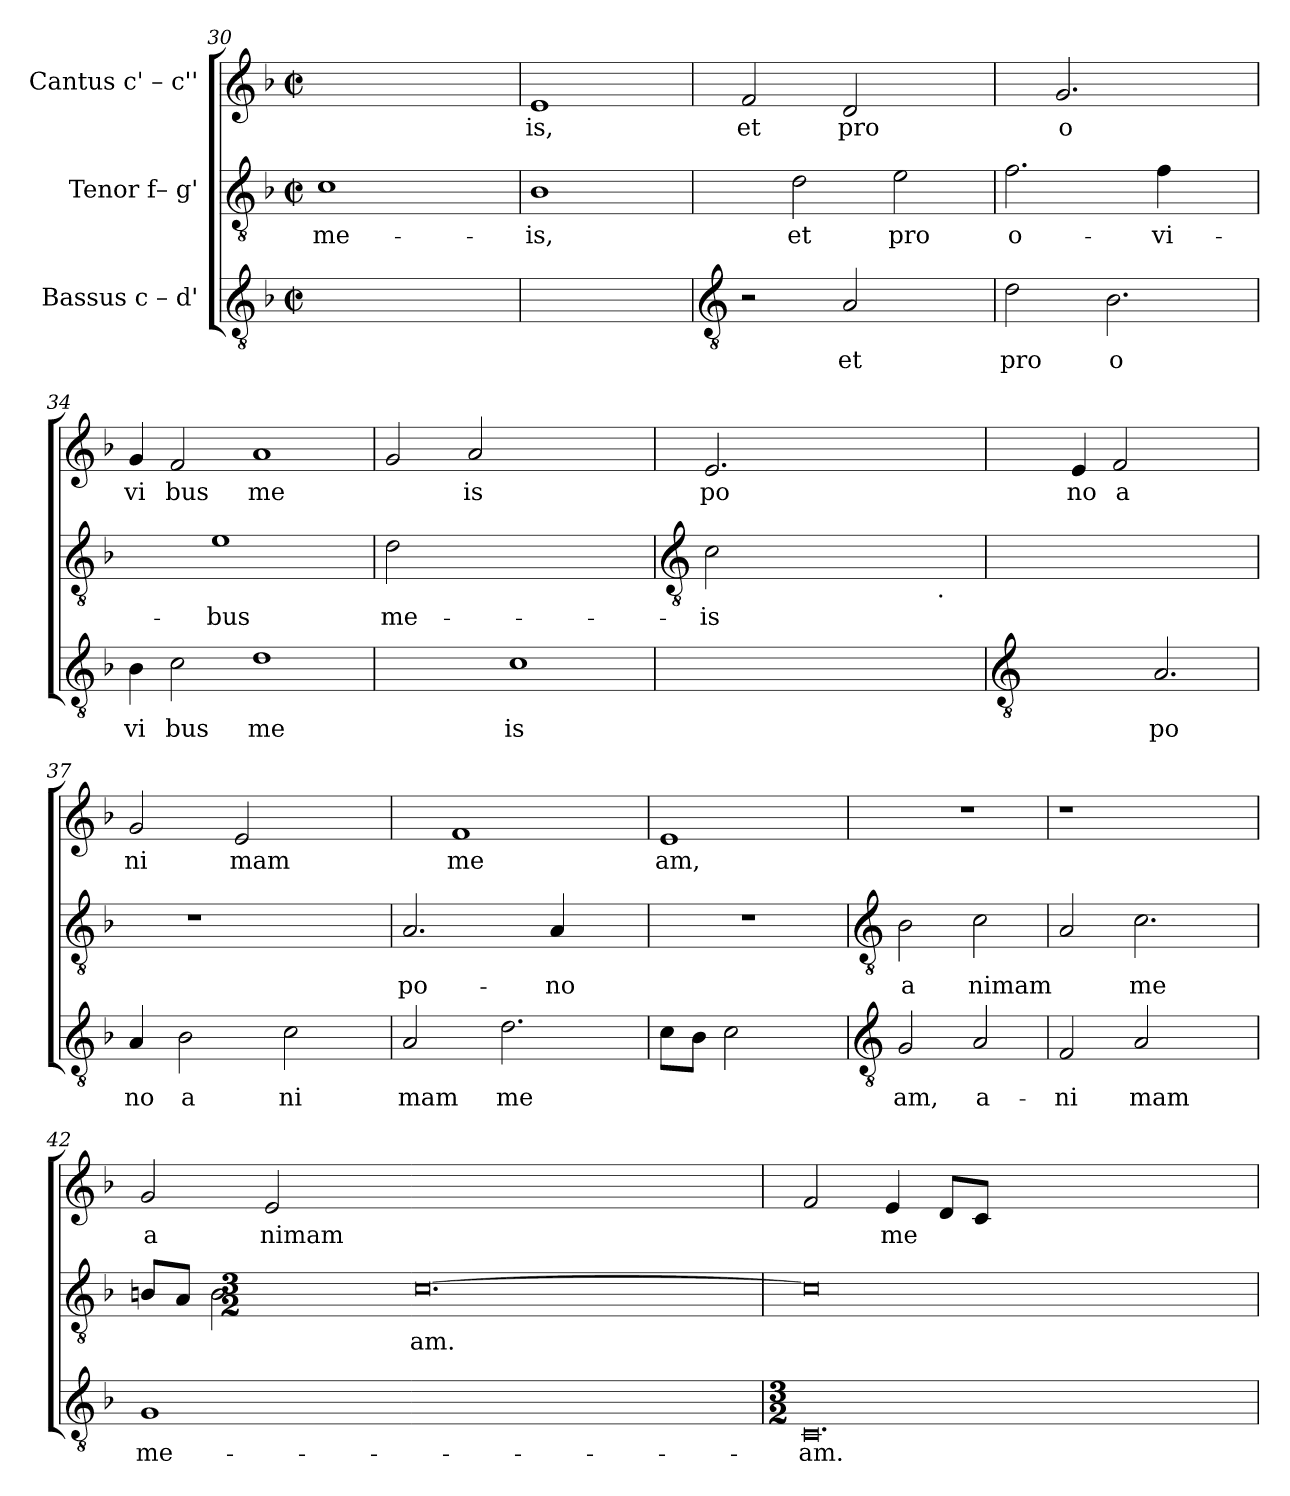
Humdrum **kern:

**kern	**text	**kern	**text	**kern	**text
*part3	*part3	*part2	*part2	*part1	*part1
*staff3	*staff3	*staff2	*staff2	*staff1	*staff1
*I"Bassus  c – d'	*	*I"Tenor  f– g'	*	*I"Cantus  c' – c''	*
!!LO:LB:g=z
*clefGv2	*	*clefGv2	*	*clefG2	*
*k[b-]	*	*k[b-]	*	*k[b-]	*
*F:	*	*F:	*	*F:	*
*M2/2	*	*M2/2	*	*M2/2	*
*met(c|)	*	*met(c|)	*	*met(c|)	*
=30A	=30A	=30A	=30A	=30A	=30A
!	!	!	!LO:LY:b	!	!
4ryy	.	1c	me-	4ryy	.
4ryy	.	.	.	2.ryy	.
4ryy	.	.	.	.	.
4ryy	.	.	.	.	.
!!LO:LB:g=z
=31	=31	=31	=31	=31	=31
!	!	!	!LO:LY:b	!	!LO:LY:b
64ryy	.	1B-	-is,	1e	-is,
2ryy	.	.	.	.	.
64%31ryy	.	.	.	.	.
!!LO:LB:g=z
=32	=32	=32	=32	=32	=32
*clefGv2	*	*	*	*	*
!	!	!	!	!	!LO:LY:b
2r	.	4ryy	.	2f/	et
!	!	!	!LO:LY:b	!	!
.	.	2d\	et	.	.
!	!LO:LY:b	!	!	!	!LO:LY:b
2A/	et	.	.	2d/	pro
!	!	!	!LO:LY:b	!	!
.	.	2e\	pro	.	.
4ryy	.	.	.	4ryy	.
=33	=33	=33	=33	=33	=33
!	!LO:LY:b	!	!LO:LY:b	!	!
2d\	pro	2.f\	o-	4ryy	.
!	!	!	!	!	!LO:LY:b
.	.	.	.	2.g/	o
!	!LO:LY:b	!	!	!	!
2.B-\	o	.	.	.	.
!	!	!	!LO:LY:b	!	!
.	.	4f\	-vi-	.	.
.	.	4ryy	.	4ryy	.
=34	=34	=34	=34	=34	=34
!	!LO:LY:b	!	!	!	!LO:LY:b
4B-\	vi	4ryy	.	4g/	vi
!	!LO:LY:b	!	!	!	!LO:LY:b
2c\	bus	4ryy	.	2f/	bus
!	!	!	!LO:LY:b	!	!
.	.	1e	-bus	.	.
!	!LO:LY:b	!	!	!	!LO:LY:b
1d	me	.	.	1a	me
.	.	4ryy	.	.	.
=35	=35	=35	=35	=35	=35
!	!	!	!LO:LY:b	!	!
4ryy	.	2d\	me-	2g/	.
4ryy	.	.	.	.	.
!	!	!	!	!	!LO:LY:b
4ryy	.	1ryy	.	2a/	is
!	!LO:LY:b	!	!	!	!
1c	is	.	.	.	.
.	.	.	.	2.ryy	.
.	.	4ryy	.	.	.
!!LO:LB:g=z
=36	=36	=36	=36	=36	=36
*	*	*clefGv2	*	*	*
!	!	!	!LO:LY:b	!	!LO:LY:b
4ryy	.	2c\	-is	2.e/	po
2ryy	.	.	.	.	.
.	.	4ryy	.	.	.
64%31ryy	.	64ryy	.	64%31ryy	.
.	.	64ryy	.	.	.
.	.	64ryy	.	.	.
.	.	64ryy	.	.	.
.	.	64ryy	.	.	.
.	.	64ryy	.	.	.
.	.	64ryy	.	.	.
.	.	64ryy	.	.	.
.	.	64ryy	.	.	.
.	.	64ryy	.	.	.
.	.	64ryy	.	.	.
.	.	64ryy	.	.	.
.	.	64ryy	.	.	.
.	.	64ryy	.	.	.
!	!	!LO:TX:b:t=.	!	!	!
.	.	64ryy	.	.	.
.	.	4ryy	.	.	.
!!LO:LB:g=z
=37	=37	=37	=37	=37	=37
*clefGv2	*	*	*	*	*
4ryy	.	4ryy	.	4ryy	.
!	!	!	!	!	!LO:LY:b
4ryy	.	4ryy	.	4e/	no
!	!	!	!	!	!LO:LY:b
4ryy	.	4ryy	.	2f/	a
!	!LO:LY:b	!	!	!	!
2.A/	po	4ryy	.	.	.
.	.	2ryy	.	2ryy	.
=37A	=37A	=37A	=37A	=37A	=37A
!	!LO:LY:b	!	!	!	!LO:LY:b
4A/	no	4ryy	.	2g/	ni
!	!LO:LY:b	!	!	!	!
2B-\	a	64ryy	.	.	.
.	.	1r	.	.	.
!	!	!	!	!	!LO:LY:b
.	.	.	.	2e/	mam
!	!LO:LY:b	!	!	!	!
2c\	ni	.	.	.	.
.	.	.	.	4ryy	.
64ryy	.	.	.	64ryy	.
=38A	=38A	=38A	=38A	=38A	=38A
!	!LO:LY:b	!	!LO:LY:b	!	!
2A/	mam	2.A/	po-	4ryy	.
!	!	!	!	!	!LO:LY:b
.	.	.	.	1f	me
!	!LO:LY:b	!	!	!	!
2.d\	me	.	.	.	.
!	!	!	!LO:LY:b	!	!
.	.	4A/	-no	.	.
.	.	4ryy	.	.	.
=39A	=39A	=39A	=39A	=39A	=39A
!	!	!	!	!	!LO:LY:b
8c\L	.	1r	.	1e	am,
8B-\J	.	.	.	.	.
2c\	.	.	.	.	.
4ryy	.	.	.	.	.
!!LO:LB:g=z
=40A	=40A	=40A	=40A	=40A	=40A
*clefGv2	*	*clefGv2	*	*	*
!	!LO:LY:b	!	!LO:LY:b	!	!
2G/	am,	2B-\	a	1r	.
!	!LO:LY:b	!	!LO:LY:b	!	!
2A/	a-	2c\	nimam	.	.
=41	=41	=41	=41	=41	=41
!	!LO:LY:b	!	!	!	!
2F/	-ni	2A/	.	1r	.
!	!LO:LY:b	!	!LO:LY:b	!	!
2A/	mam	2.c\	me	.	.
4ryy	.	.	.	4ryy	.
!!LO:LB:g=z
=42	=42	=42	=42	=42	=42
!	!LO:LY:b	!	!	!	!LO:LY:b
1G	me-	8Bn/L	.	2g/	a
.	.	8A/J	.	.	.
.	.	2B\	.	.	.
!	!	!	!	!	!LO:LY:b
.	.	.	.	2e/	nimam
*	*	*M3/2	*	*	*
!	!	!	!LO:LY:b	!	!
.	.	[0.c	am.	.	.
0ryy	.	.	.	0ryy	.
2.ryy	.	.	.	2.ryy	.
=43	=43	=43	=43	=43	=43
*M3/2	*	*	*	*	*
!	!LO:LY:b	!	!	!	!
0.C	-am.	0c]	.	2f/	.
!	!	!	!	!	!LO:LY:b
.	.	.	.	4e/	me
.	.	.	.	8d/L	.
.	.	.	.	8c/J	.
.	.	.	.	0ryy	.
.	.	1ryy	.	.	.
=	=	=	=	=	=
*-	*-	*-	*-	*-	*-
